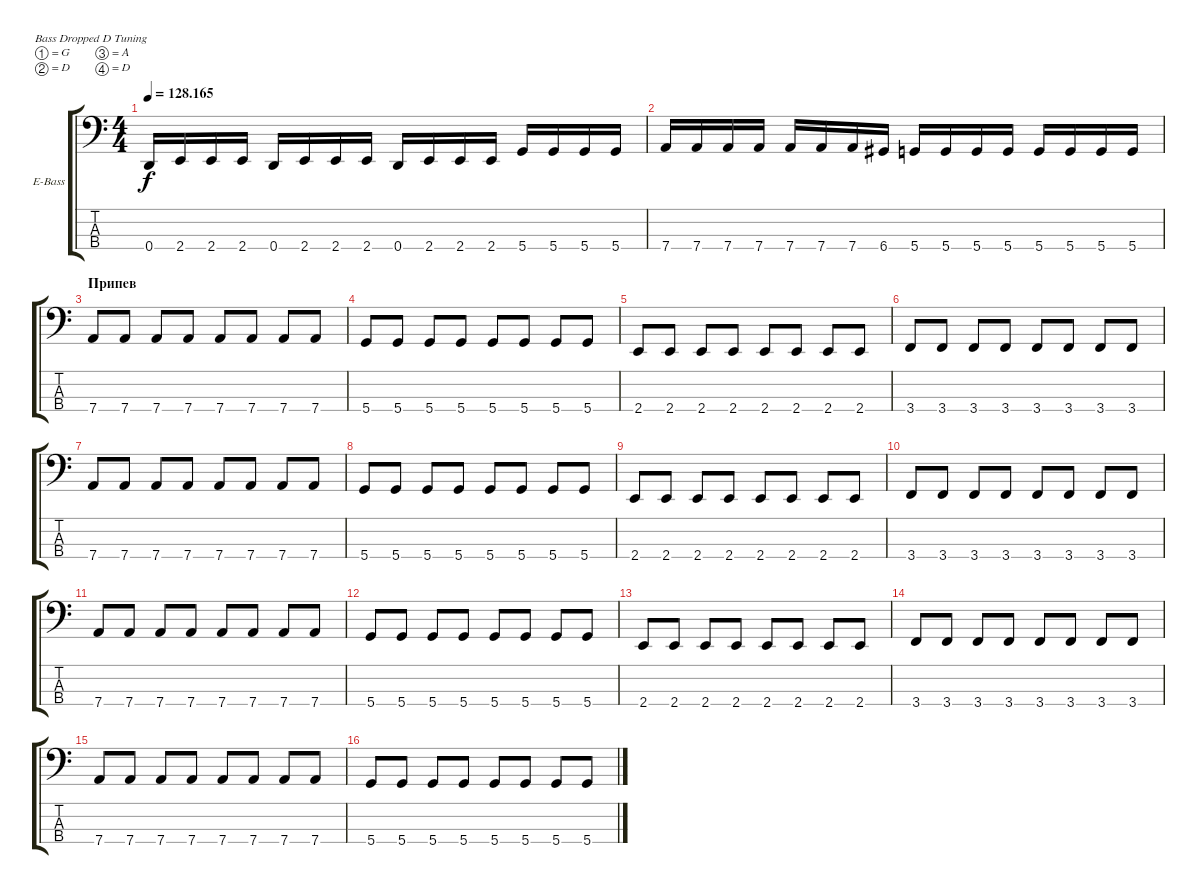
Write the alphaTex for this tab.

\defaultSystemsLayout 4
\bracketExtendMode groupsimilarinstruments
\firstSystemTrackNameOrientation horizontal
\otherSystemsTrackNameOrientation horizontal
\track ("Electric Bass" "E-Bass") {instrument electricbassfinger}
\staff {score tabs}
\tuning (G2 D2 A1 D1)
\ts (4 4)
\tempo
128.165
\accidentals auto
\clef f4
\ottava regular
\simile none
\scale
0.333333
\ks c
0.4.16{dy f} 2.4.16 2.4.16 2.4.16 0.4.16 2.4.16 2.4.16 2.4.16 0.4.16 2.4.16 2.4.16 2.4.16 5.4.16 5.4.16 5.4.16 5.4.16 |
\scale
0.333333 7.4.16 7.4.16 7.4.16 7.4.16 7.4.16 7.4.16 7.4.16 6.4.16 5.4.16 5.4.16 5.4.16 5.4.16 5.4.16 5.4.16 5.4.16 5.4.16 |
\section ("" "Припев")
\scale
0.333333 7.4.8 7.4.8 7.4.8 7.4.8 7.4.8 7.4.8 7.4.8 7.4.8 |
\scale
0.333333 5.4.8 5.4.8 5.4.8 5.4.8 5.4.8 5.4.8 5.4.8 5.4.8 |
\scale
0.333333 2.4.8 2.4.8 2.4.8 2.4.8 2.4.8 2.4.8 2.4.8 2.4.8 |
\scale
0.333333 3.4.8 3.4.8 3.4.8 3.4.8 3.4.8 3.4.8 3.4.8 3.4.8 |
\scale
0.333333 7.4.8 7.4.8 7.4.8 7.4.8 7.4.8 7.4.8 7.4.8 7.4.8 |
\scale
0.333333 5.4.8 5.4.8 5.4.8 5.4.8 5.4.8 5.4.8 5.4.8 5.4.8 |
\scale
0.333333 2.4.8 2.4.8 2.4.8 2.4.8 2.4.8 2.4.8 2.4.8 2.4.8 |
\scale
0.333333 3.4.8 3.4.8 3.4.8 3.4.8 3.4.8 3.4.8 3.4.8 3.4.8 |
\scale
0.333333 7.4.8 7.4.8 7.4.8 7.4.8 7.4.8 7.4.8 7.4.8 7.4.8 |
\scale
0.333333 5.4.8 5.4.8 5.4.8 5.4.8 5.4.8 5.4.8 5.4.8 5.4.8 |
\scale
0.333333 2.4.8 2.4.8 2.4.8 2.4.8 2.4.8 2.4.8 2.4.8 2.4.8 |
\scale
0.333333 3.4.8 3.4.8 3.4.8 3.4.8 3.4.8 3.4.8 3.4.8 3.4.8 |
\scale
0.333333 7.4.8 7.4.8 7.4.8 7.4.8 7.4.8 7.4.8 7.4.8 7.4.8 |
5.4.8 5.4.8 5.4.8 5.4.8 5.4.8 5.4.8 5.4.8 5.4.8
